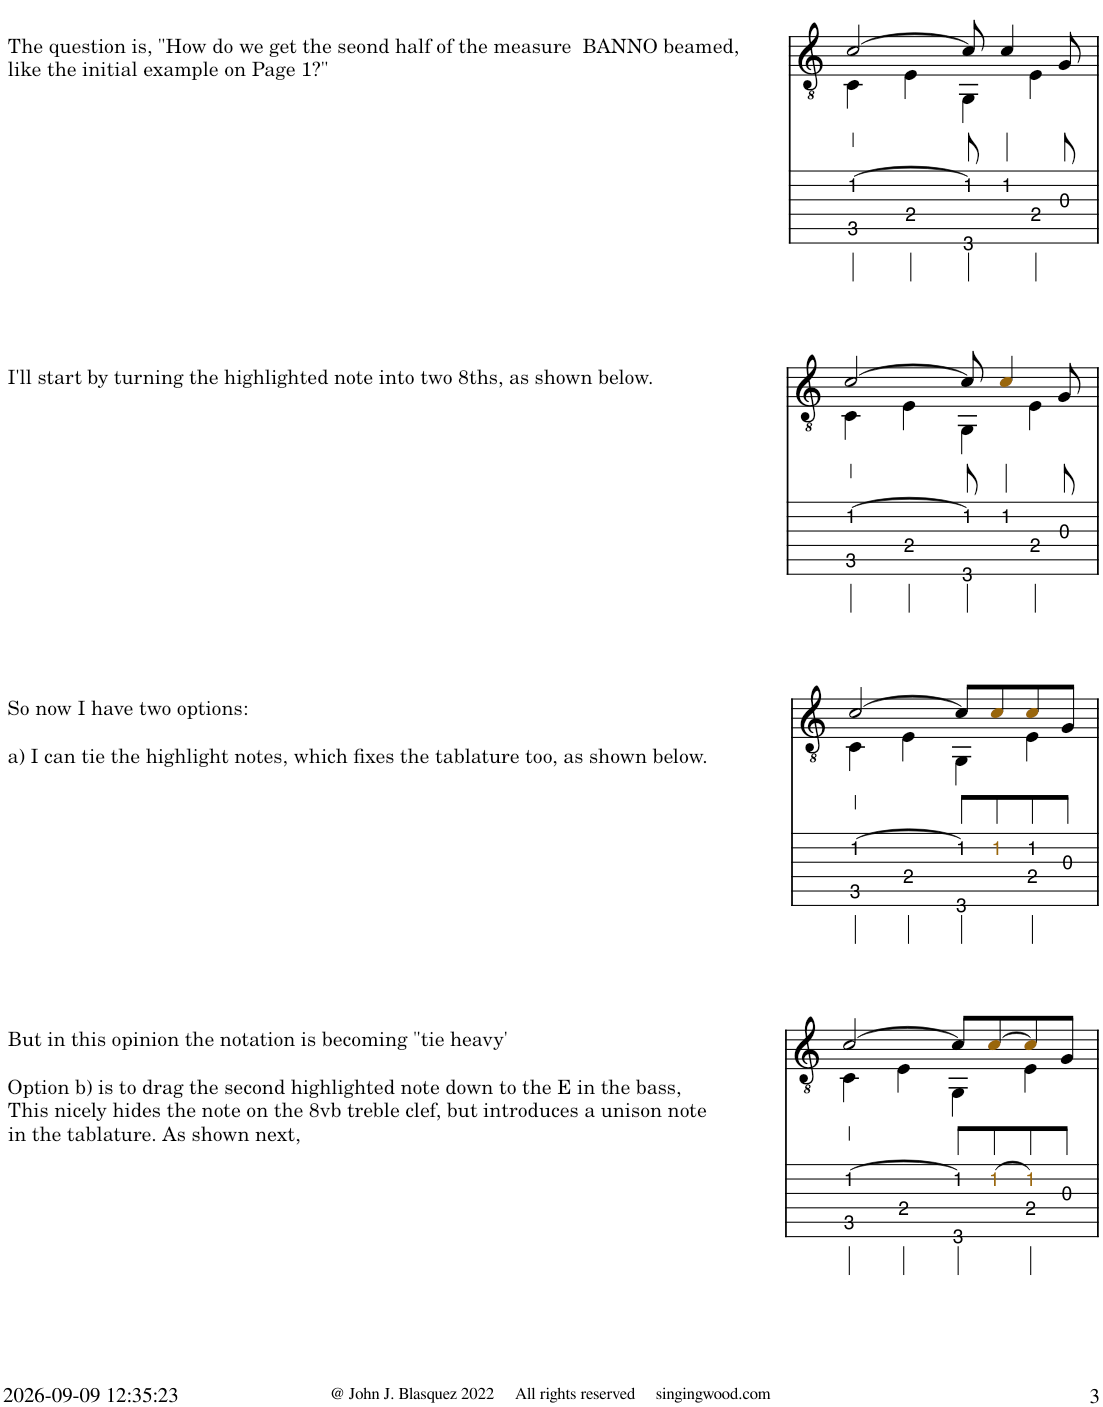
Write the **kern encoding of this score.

**kern	**kern
*part1	*part1
*staff2	*staff1
*I"Guitar	*
!!LO:PB:g=z
*	*clefGv2
*k[]	*k[]
*M4/4	*M4/4
=9	=9
*^	*^
[2c/	4C\	[2c/	4C\
.	4E\	.	4E\
8c/]	4GG\	8c/]	4GG\
4c/	.	4c/	.
.	4E\	.	4E\
8G/	.	8G/	.
!!LO:LB:g=z	!!
=10	=10	=10	=10
[2c/	4C\	[2c/	4C\
.	4E\	.	4E\
8c/]	4GG\	8c/]	4GG\
4c/	.	4ci/	.
.	4E\	.	4E\
8G/	.	8G/	.
!!LO:LB:g=z	!!
=11	=11	=11	=11
[2c/	4C\	[2c/	4C\
.	4E\	.	4E\
8c/L]	4GG\	8c/L]	4GG\
8ci/	.	8ci/	.
8c/	4E\	8ci/	4E\
8G/J	.	8G/J	.
!!LO:LB:g=z	!!
=12	=12	=12	=12
[2c/	4C\	[2c/	4C\
.	4E\	.	4E\
8c/L]	4GG\	8c/L]	4GG\
[8ci/	.	[8ci/	.
8ci/]	4E\	8ci/]	4E\
8G/J	.	8G/J	.
*v	*v	*	*
*	*v	*v
=	=
*-	*-
